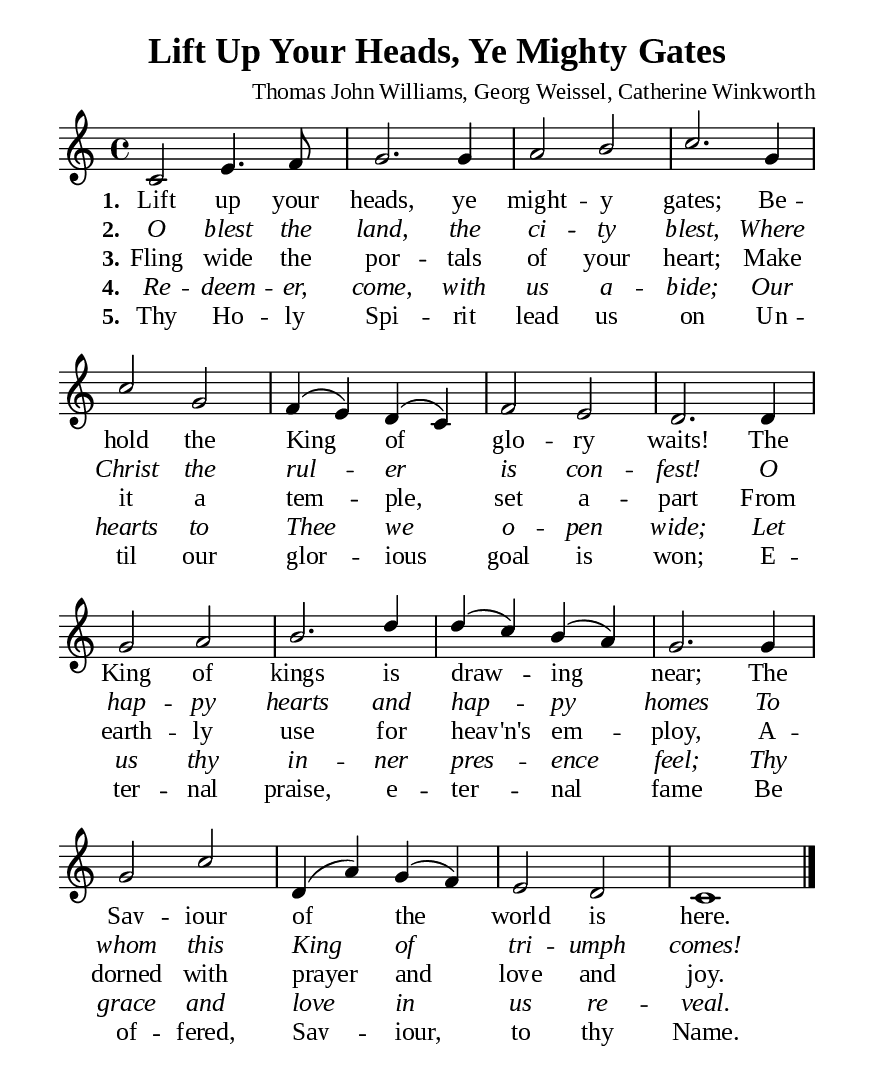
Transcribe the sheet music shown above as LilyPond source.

\version "2.18.2"

\header {
  title = "Lift Up Your Heads, Ye Mighty Gates"
  composer = "Thomas John Williams, Georg Weissel, Catherine Winkworth"
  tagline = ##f
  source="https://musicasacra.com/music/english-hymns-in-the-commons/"
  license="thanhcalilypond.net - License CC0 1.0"
}

global= {
  \key c \major
  \time 4/4
  \override Score.BarNumber.break-visibility = ##(#f #f #f)
  \override Lyrics.LyricSpace.minimum-distance = #3.0
}

\paper {
  #(set-paper-size "a5")
  top-margin = 10\mm
  bottom-margin = 5\mm
  left-margin = 10\mm
  right-margin = 10\mm
  indent = #0
  #(define fonts
	 (make-pango-font-tree "Liberation Serif"
	 		       "Liberation Serif"
			       "Liberation Serif"
			       (/ 20 20)))
  system-system-spacing = #'((basic-distance . 3) (padding . 3))
}

printItalic = \with {
  \override LyricText.font-shape = #'italic
}

% Verse music
musicVerseSoprano = \relative c' {
  c2 e4. f8 |
  g2. g4 |
  a2 b |
  c2. g4 |
  c2 g |
  f4 (e) d (c) |
  f2 e |
  d2. d4 |
  g2 a |
  b2. d4 |
  d (c) b (a) |
  g2. g4 |
  g2 c |
  d,4 (a') g (f) |
  e2 d |
  c1 \bar "|."
}

% Verse lyrics
verseOne = \lyricmode {
  \set stanza = #"1."
  Lift up your heads, ye might -- y gates;
  Be -- hold the King of glo -- ry waits!
  The King of kings is draw -- ing near;
  The Sav -- iour of the world is here.
}

verseTwo = \lyricmode {
  \set stanza = #"2."
  O blest the land, the ci -- ty blest,
  Where Christ the rul -- er is con -- fest!
  O hap -- py hearts and hap -- py homes
  To whom this King of tri -- umph comes!
}

verseThree = \lyricmode {
  \set stanza = #"3."
  Fling wide the por -- tals of your heart;
  Make it a tem -- ple, set a -- part
  From earth -- ly use for heav'n's em -- ploy,
  A -- dorned with prayer and love and joy.
}

verseFour = \lyricmode {
  \set stanza = #"4."
  Re -- deem -- er, come, with us a -- bide;
  Our hearts to Thee we o -- pen wide;
  Let us thy in -- ner pres -- ence feel;
  Thy grace and love in us re -- veal.
}

verseFive = \lyricmode {
  \set stanza = #"5."
  Thy Ho -- ly Spi -- rit lead us on
  Un -- til our glor -- ious goal is won;
  E -- ter -- nal praise, e -- ter -- nal fame
  Be of -- fered, Sav -- iour, to thy Name.
}

% Layout
\score {
    \new ChoirStaff <<
      \new Staff <<
        \clef "treble"
        \new Voice = "sopranos" { \global \stemUp \slurUp \musicVerseSoprano }
      >>
      \new Lyrics \lyricsto sopranos \verseOne
      \new Lyrics \printItalic \lyricsto sopranos \verseTwo
      \new Lyrics \lyricsto sopranos \verseThree
      \new Lyrics \printItalic \lyricsto sopranos \verseFour
      \new Lyrics \lyricsto sopranos \verseFive
    >>
}
